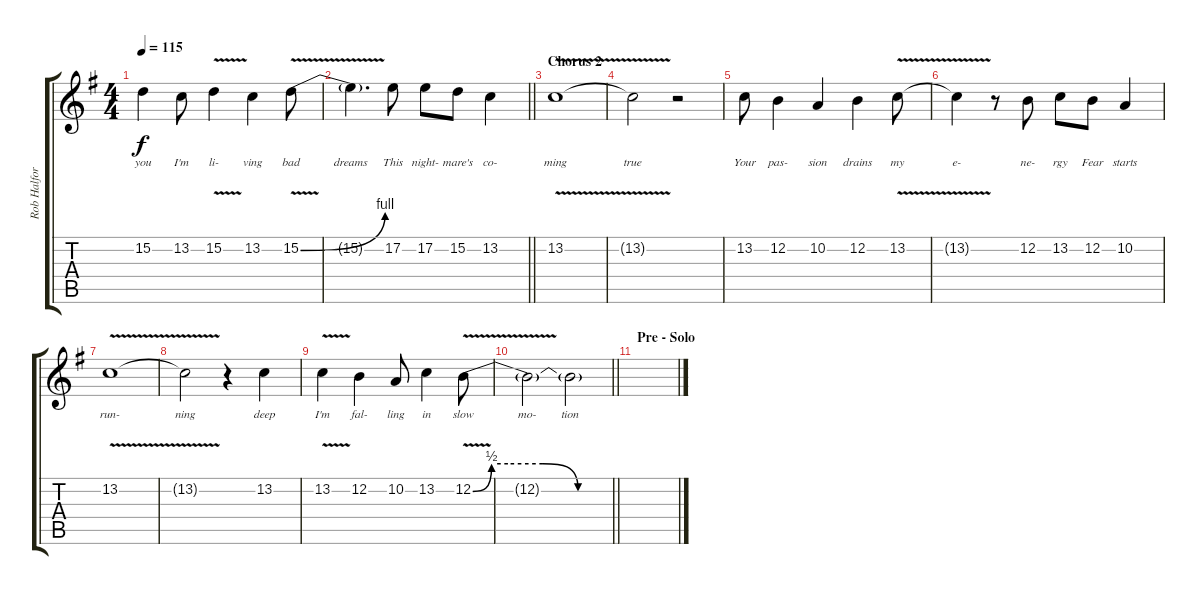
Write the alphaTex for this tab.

\track ("Rob Halford" "Rob Halfor") {instrument pad1newage}
\staff {score tabs}
\tuning (E4 B3 G3 D3 A2 E2) {hide}
\ts (4 4)
\tempo 115
\clef g2
\ks eminor
15.2.4{lyrics (0 "you") lyrics (1 "") lyrics (2 "") lyrics (3 "") lyrics (4 "") dy f} 13.2.8{lyrics (0 "I'm") lyrics (1 "") lyrics (2 "") lyrics (3 "") lyrics (4 "")} 15.2{v}.4{lyrics (0 "li-") lyrics (1 "") lyrics (2 "") lyrics (3 "") lyrics (4 "")} 13.2.4{lyrics (0 "ving") lyrics (1 "") lyrics (2 "") lyrics (3 "") lyrics (4 "")} 15.2{be (bend 0 0 60 4) v}.8{lyrics (0 "bad") lyrics (1 "") lyrics (2 "") lyrics (3 "") lyrics (4 "")} |
\barLineRight lightlight
15.2{t}.4{d lyrics (0 "dreams") lyrics (1 "") lyrics (2 "") lyrics (3 "") lyrics (4 "")} 17.2.8{lyrics (0 "This") lyrics (1 "") lyrics (2 "") lyrics (3 "") lyrics (4 "")} 17.2.8{lyrics (0 "night-") lyrics (1 "") lyrics (2 "") lyrics (3 "") lyrics (4 "")} 15.2.8{lyrics (0 "mare's") lyrics (1 "") lyrics (2 "") lyrics (3 "") lyrics (4 "")} 13.2.4{lyrics (0 "co-") lyrics (1 "") lyrics (2 "") lyrics (3 "") lyrics (4 "")} |
\section ("" "Chorus 2")
13.2{v}.1{lyrics (0 "ming") lyrics (1 "") lyrics (2 "") lyrics (3 "") lyrics (4 "")} |
13.2{t}.2{lyrics (0 "true") lyrics (1 "") lyrics (2 "") lyrics (3 "") lyrics (4 "")} r.2 |
13.2.8{lyrics (0 "Your") lyrics (1 "") lyrics (2 "") lyrics (3 "") lyrics (4 "")} 12.2.4{lyrics (0 "pas-") lyrics (1 "") lyrics (2 "") lyrics (3 "") lyrics (4 "")} 10.2.4{lyrics (0 "sion") lyrics (1 "") lyrics (2 "") lyrics (3 "") lyrics (4 "")} 12.2.4{lyrics (0 "drains") lyrics (1 "") lyrics (2 "") lyrics (3 "") lyrics (4 "")} 13.2{v}.8{lyrics (0 "my") lyrics (1 "") lyrics (2 "") lyrics (3 "") lyrics (4 "")} |
13.2{t}.4{lyrics (0 "e-") lyrics (1 "") lyrics (2 "") lyrics (3 "") lyrics (4 "")} r.8 12.2.8{lyrics (0 "ne-") lyrics (1 "") lyrics (2 "") lyrics (3 "") lyrics (4 "")} 13.2.8{lyrics (0 "rgy") lyrics (1 "") lyrics (2 "") lyrics (3 "") lyrics (4 "")} 12.2.8{lyrics (0 "Fear") lyrics (1 "") lyrics (2 "") lyrics (3 "") lyrics (4 "")} 10.2.4{lyrics (0 "starts") lyrics (1 "") lyrics (2 "") lyrics (3 "") lyrics (4 "")} |
13.2{v}.1{lyrics (0 "run-") lyrics (1 "") lyrics (2 "") lyrics (3 "") lyrics (4 "")} |
13.2{t}.2{lyrics (0 "ning") lyrics (1 "") lyrics (2 "") lyrics (3 "") lyrics (4 "")} r.4 13.2.4{lyrics (0 "deep") lyrics (1 "") lyrics (2 "") lyrics (3 "") lyrics (4 "")} |
13.2{v}.4{lyrics (0 "I'm") lyrics (1 "") lyrics (2 "") lyrics (3 "") lyrics (4 "")} 12.2.4{lyrics (0 "fal-") lyrics (1 "") lyrics (2 "") lyrics (3 "") lyrics (4 "")} 10.2.8{lyrics (0 "ling") lyrics (1 "") lyrics (2 "") lyrics (3 "") lyrics (4 "")} 13.2.4{lyrics (0 "in") lyrics (1 "") lyrics (2 "") lyrics (3 "") lyrics (4 "")} 12.2{be (custom 0 0 8 2 15 2 30 2 45 0 60 0) v}.8{lyrics (0 "slow") lyrics (1 "") lyrics (2 "") lyrics (3 "") lyrics (4 "")} |
\barLineRight lightlight
12.2{t}.2{lyrics (0 "mo-") lyrics (1 "") lyrics (2 "") lyrics (3 "") lyrics (4 "")} 12.2{t}.2{lyrics (0 "tion") lyrics (1 "") lyrics (2 "") lyrics (3 "") lyrics (4 "")} |
\section ("" "Pre - Solo")
